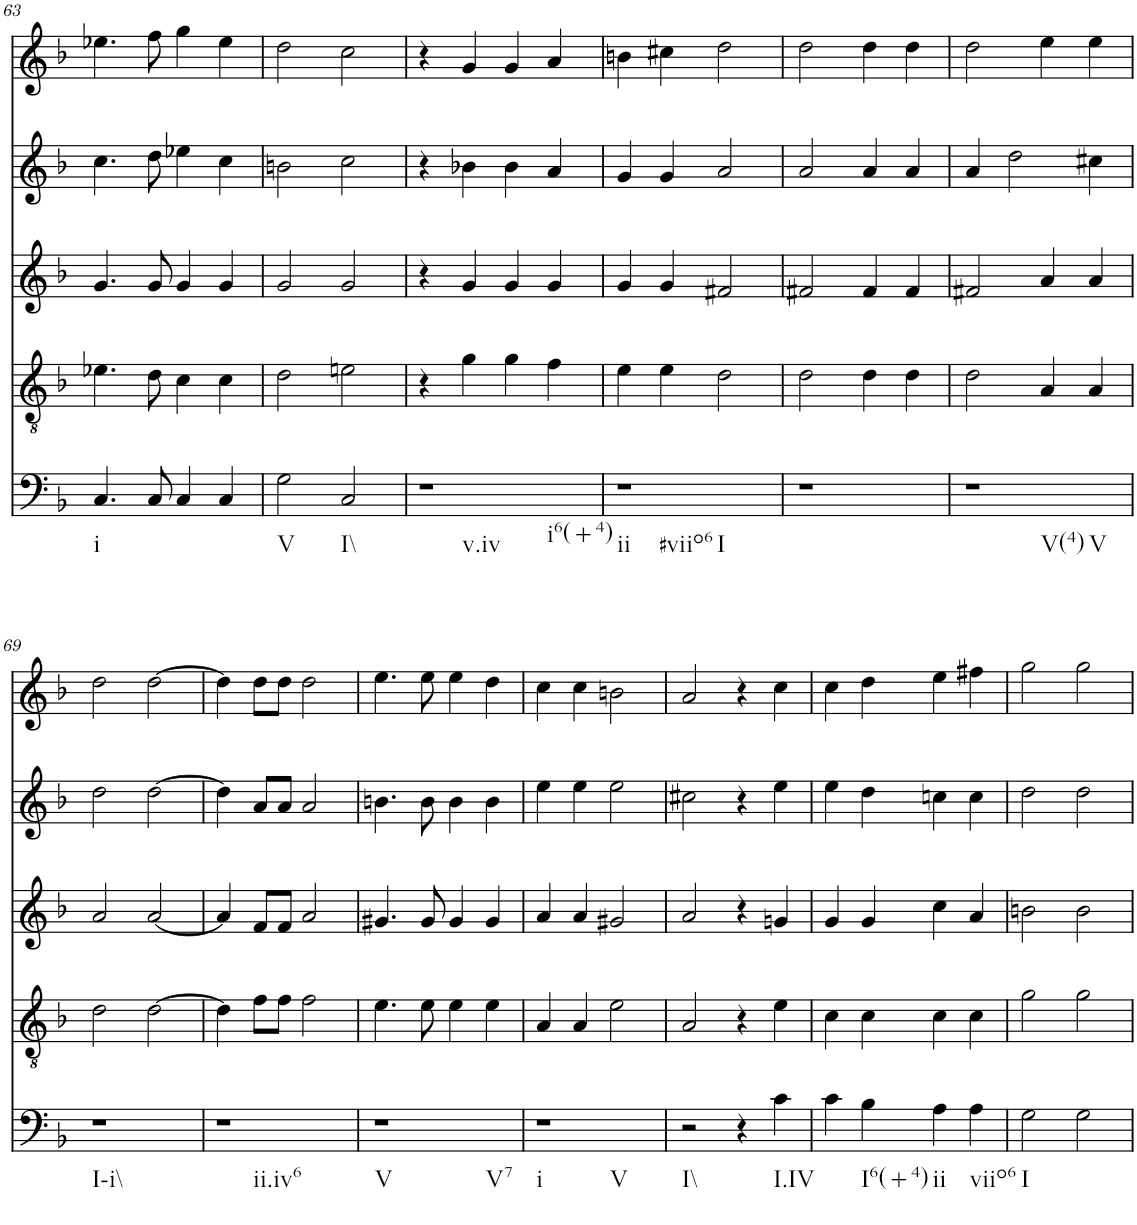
**kern	**kern	**kern	**kern	**kern
*part5	*part4	*part3	*part2	*part1
*staff5	*staff4	*staff3	*staff2	*staff1
*I"vox	*I"vox	*I"vox	*I"vox	*I"vox
!!LO:PB:g=z
*clefF4	*clefGv2	*clefG2	*clefG2	*clefG2
*k[b-]	*k[b-]	*k[b-]	*k[b-]	*k[b-]
*M4/4	*M4/4	*M4/4	*M4/4	*M4/4
=63	=63	=63	=63	=63
!LO:TX:b:t=i	!	!	!	!
4.C/	4.e-X\	4.g/	4.cc\	4.ee-X\
8C/	8d\	8g/	8dd\	8ff\
4C/	4c\	4g/	4ee-X\	4gg\
4C/	4c\	4g/	4cc\	4ee-\
=64	=64	=64	=64	=64
!LO:TX:b:t=V	!	!	!	!
2G\	2d\	2g/	2bn\	2dd\
!LO:TX:b:t=I\\	!	!	!	!
2C/	2en\	2g/	2cc\	2cc\
=65	=65	=65	=65	=65
!LO:TX:b:t=v.iv	!	!	!	!
!LO:TX:b:t=i6(+4)	!	!	!	!
1r	4r	4r	4r	4r
.	4g\	4g/	4b-X\	4g/
.	4g\	4g/	4b-\	4g/
.	4f\	4g/	4a/	4a/
=66	=66	=66	=66	=66
!LO:TX:b:t=ii	!	!	!	!
!LO:TX:b:t=#viio6	!	!	!	!
!LO:TX:b:t=I	!	!	!	!
1r	4e\	4g/	4g/	4bn\
.	4e\	4g/	4g/	4cc#X\
.	2d\	2f#X/	2a/	2dd\
=67	=67	=67	=67	=67
1r	2d\	2f#X/	2a/	2dd\
.	4d\	4f#/	4a/	4dd\
.	4d\	4f#/	4a/	4dd\
=68	=68	=68	=68	=68
!LO:TX:b:t=V(4)	!	!	!	!
!LO:TX:b:t=V	!	!	!	!
1r	2d\	2f#X/	4a/	2dd\
.	.	.	2dd\	.
.	4A/	4a/	.	4ee\
.	4A/	4a/	4cc#X\	4ee\
!!LO:LB:g=z
=69	=69	=69	=69	=69
!LO:TX:b:t=I-i\\	!	!	!	!
1r	2d\	2a/	2dd\	2dd\
.	[2d\	[2a/	[2dd\	[2dd\
=70	=70	=70	=70	=70
!LO:TX:b:t=ii.iv6	!	!	!	!
1r	4d\]	4a/]	4dd\]	4dd\]
.	8f\L	8f/L	8a/L	8dd\L
.	8f\J	8f/J	8a/J	8dd\J
.	2f\	2a/	2a/	2dd\
=71	=71	=71	=71	=71
!LO:TX:b:t=V	!	!	!	!
!LO:TX:b:t=V7	!	!	!	!
1r	4.e\	4.g#X/	4.bn\	4.ee\
.	8e\	8g#/	8b\	8ee\
.	4e\	4g#/	4b\	4ee\
.	4e\	4g#/	4b\	4dd\
=72	=72	=72	=72	=72
!LO:TX:b:t=i	!	!	!	!
!LO:TX:b:t=V	!	!	!	!
1r	4A/	4a/	4ee\	4cc\
.	4A/	4a/	4ee\	4cc\
.	2e\	2g#X/	2ee\	2bn\
=73	=73	=73	=73	=73
!LO:TX:b:t=I\\	!	!	!	!
2r	2A/	2a/	2cc#X\	2a/
4r	4r	4r	4r	4r
!LO:TX:b:t=I.IV	!	!	!	!
4c\	4e\	4gn/	4ee\	4cc\
=74	=74	=74	=74	=74
4c\	4c\	4g/	4ee\	4cc\
!LO:TX:b:t=I6(+4)	!	!	!	!
4B-\	4c\	4g/	4dd\	4dd\
!LO:TX:b:t=ii	!	!	!	!
4A\	4c\	4cc\	4ccn\	4ee\
!LO:TX:b:t=viio6	!	!	!	!
4A\	4c\	4a/	4cc\	4ff#X\
=75	=75	=75	=75	=75
!LO:TX:b:t=I	!	!	!	!
2G\	2g\	2bn\	2dd\	2gg\
2G\	2g\	2b\	2dd\	2gg\
=	=	=	=	=
*-	*-	*-	*-	*-
